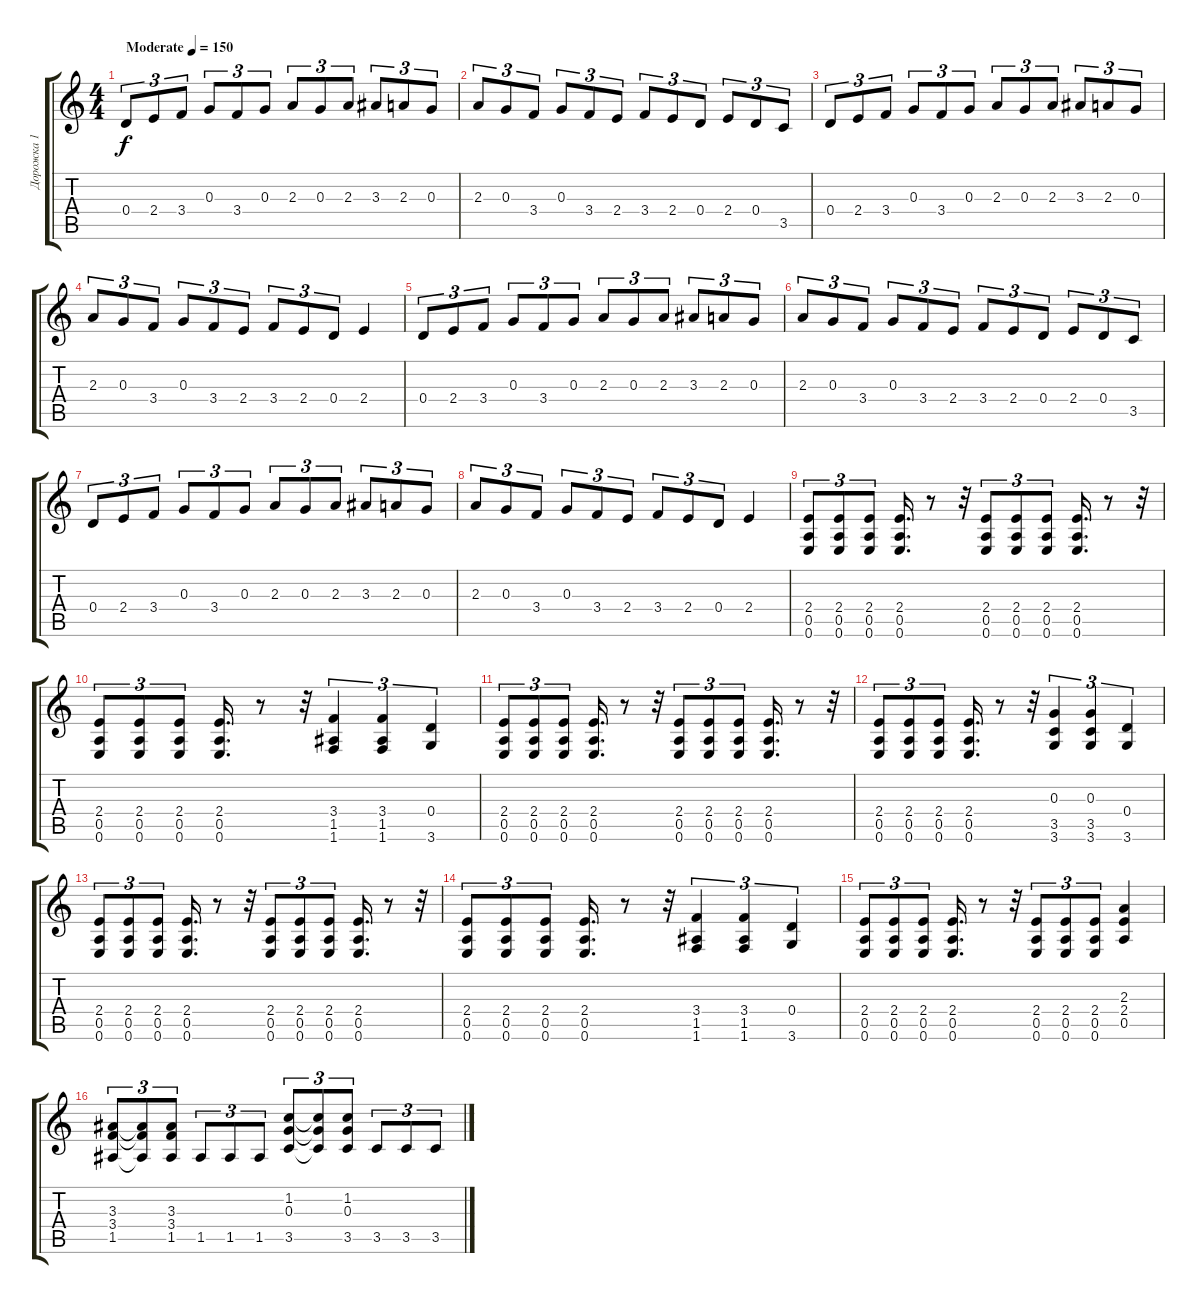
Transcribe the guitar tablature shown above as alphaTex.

\track ("Дорожка 1" "Дорожка 1") {instrument overdrivenguitar}
\staff {score tabs}
\tuning (E4 B3 G3 D3 A2 E2) {hide}
\ts (4 4)
\tempo (150 "Moderate")
\clef g2
\ks c
0.4.8{tu (3 2) dy f instrument overdrivenguitar} 2.4.8{tu (3 2)} 3.4.8{tu (3 2)} 0.3.8{tu (3 2)} 3.4.8{tu (3 2)} 0.3.8{tu (3 2)} 2.3.8{tu (3 2)} 0.3.8{tu (3 2)} 2.3.8{tu (3 2)} 3.3.8{tu (3 2)} 2.3.8{tu (3 2)} 0.3.8{tu (3 2)} |
2.3.8{tu (3 2)} 0.3.8{tu (3 2)} 3.4.8{tu (3 2)} 0.3.8{tu (3 2)} 3.4.8{tu (3 2)} 2.4.8{tu (3 2)} 3.4.8{tu (3 2)} 2.4.8{tu (3 2)} 0.4.8{tu (3 2)} 2.4.8{tu (3 2)} 0.4.8{tu (3 2)} 3.5.8{tu (3 2)} |
0.4.8{tu (3 2)} 2.4.8{tu (3 2)} 3.4.8{tu (3 2)} 0.3.8{tu (3 2)} 3.4.8{tu (3 2)} 0.3.8{tu (3 2)} 2.3.8{tu (3 2)} 0.3.8{tu (3 2)} 2.3.8{tu (3 2)} 3.3.8{tu (3 2)} 2.3.8{tu (3 2)} 0.3.8{tu (3 2)} |
2.3.8{tu (3 2)} 0.3.8{tu (3 2)} 3.4.8{tu (3 2)} 0.3.8{tu (3 2)} 3.4.8{tu (3 2)} 2.4.8{tu (3 2)} 3.4.8{tu (3 2)} 2.4.8{tu (3 2)} 0.4.8{tu (3 2)} 2.4.4 |
0.4.8{tu (3 2)} 2.4.8{tu (3 2)} 3.4.8{tu (3 2)} 0.3.8{tu (3 2)} 3.4.8{tu (3 2)} 0.3.8{tu (3 2)} 2.3.8{tu (3 2)} 0.3.8{tu (3 2)} 2.3.8{tu (3 2)} 3.3.8{tu (3 2)} 2.3.8{tu (3 2)} 0.3.8{tu (3 2)} |
2.3.8{tu (3 2)} 0.3.8{tu (3 2)} 3.4.8{tu (3 2)} 0.3.8{tu (3 2)} 3.4.8{tu (3 2)} 2.4.8{tu (3 2)} 3.4.8{tu (3 2)} 2.4.8{tu (3 2)} 0.4.8{tu (3 2)} 2.4.8{tu (3 2)} 0.4.8{tu (3 2)} 3.5.8{tu (3 2)} |
0.4.8{tu (3 2)} 2.4.8{tu (3 2)} 3.4.8{tu (3 2)} 0.3.8{tu (3 2)} 3.4.8{tu (3 2)} 0.3.8{tu (3 2)} 2.3.8{tu (3 2)} 0.3.8{tu (3 2)} 2.3.8{tu (3 2)} 3.3.8{tu (3 2)} 2.3.8{tu (3 2)} 0.3.8{tu (3 2)} |
2.3.8{tu (3 2)} 0.3.8{tu (3 2)} 3.4.8{tu (3 2)} 0.3.8{tu (3 2)} 3.4.8{tu (3 2)} 2.4.8{tu (3 2)} 3.4.8{tu (3 2)} 2.4.8{tu (3 2)} 0.4.8{tu (3 2)} 2.4.4 |
(2.4 0.5 0.6).8{tu (3 2)} (2.4 0.5 0.6).8{tu (3 2)} (2.4 0.5 0.6).8{tu (3 2)} (2.4 0.5 0.6).16{d} r.8 r.32 (2.4 0.5 0.6).8{tu (3 2)} (2.4 0.5 0.6).8{tu (3 2)} (2.4 0.5 0.6).8{tu (3 2)} (2.4 0.5 0.6).16{d} r.8 r.32 |
(2.4 0.5 0.6).8{tu (3 2)} (2.4 0.5 0.6).8{tu (3 2)} (2.4 0.5 0.6).8{tu (3 2)} (2.4 0.5 0.6).16{d} r.8 r.32 (3.4 1.5 1.6).4{tu (3 2)} (3.4 1.5 1.6).4{tu (3 2)} (0.4 3.6).4{tu (3 2)} |
(2.4 0.5 0.6).8{tu (3 2)} (2.4 0.5 0.6).8{tu (3 2)} (2.4 0.5 0.6).8{tu (3 2)} (2.4 0.5 0.6).16{d} r.8 r.32 (2.4 0.5 0.6).8{tu (3 2)} (2.4 0.5 0.6).8{tu (3 2)} (2.4 0.5 0.6).8{tu (3 2)} (2.4 0.5 0.6).16{d} r.8 r.32 |
(2.4 0.5 0.6).8{tu (3 2)} (2.4 0.5 0.6).8{tu (3 2)} (2.4 0.5 0.6).8{tu (3 2)} (2.4 0.5 0.6).16{d} r.8 r.32 (0.3 3.5 3.6).4{tu (3 2)} (0.3 3.5 3.6).4{tu (3 2)} (0.4 3.6).4{tu (3 2)} |
(2.4 0.5 0.6).8{tu (3 2)} (2.4 0.5 0.6).8{tu (3 2)} (2.4 0.5 0.6).8{tu (3 2)} (2.4 0.5 0.6).16{d} r.8 r.32 (2.4 0.5 0.6).8{tu (3 2)} (2.4 0.5 0.6).8{tu (3 2)} (2.4 0.5 0.6).8{tu (3 2)} (2.4 0.5 0.6).16{d} r.8 r.32 |
(2.4 0.5 0.6).8{tu (3 2)} (2.4 0.5 0.6).8{tu (3 2)} (2.4 0.5 0.6).8{tu (3 2)} (2.4 0.5 0.6).16{d} r.8 r.32 (3.4 1.5 1.6).4{tu (3 2)} (3.4 1.5 1.6).4{tu (3 2)} (0.4 3.6).4{tu (3 2)} |
(2.4 0.5 0.6).8{tu (3 2)} (2.4 0.5 0.6).8{tu (3 2)} (2.4 0.5 0.6).8{tu (3 2)} (2.4 0.5 0.6).16{d} r.8 r.32 (2.4 0.5 0.6).8{tu (3 2)} (2.4 0.5 0.6).8{tu (3 2)} (2.4 0.5 0.6).8{tu (3 2)} (2.3 2.4 0.5).4 |
(3.3 3.4 1.5).8{tu (3 2)} (3.3{t} 3.4{t} 1.5{t}).8{tu (3 2)} (3.3 3.4 1.5).8{tu (3 2)} 1.5.8{tu (3 2)} 1.5.8{tu (3 2)} 1.5.8{tu (3 2)} (1.2 0.3 3.5).8{tu (3 2)} (1.2{t} 0.3{t} 3.5{t}).8{tu (3 2)} (1.2 0.3 3.5).8{tu (3 2)} 3.5.8{tu (3 2)} 3.5.8{tu (3 2)} 3.5.8{tu (3 2)}
